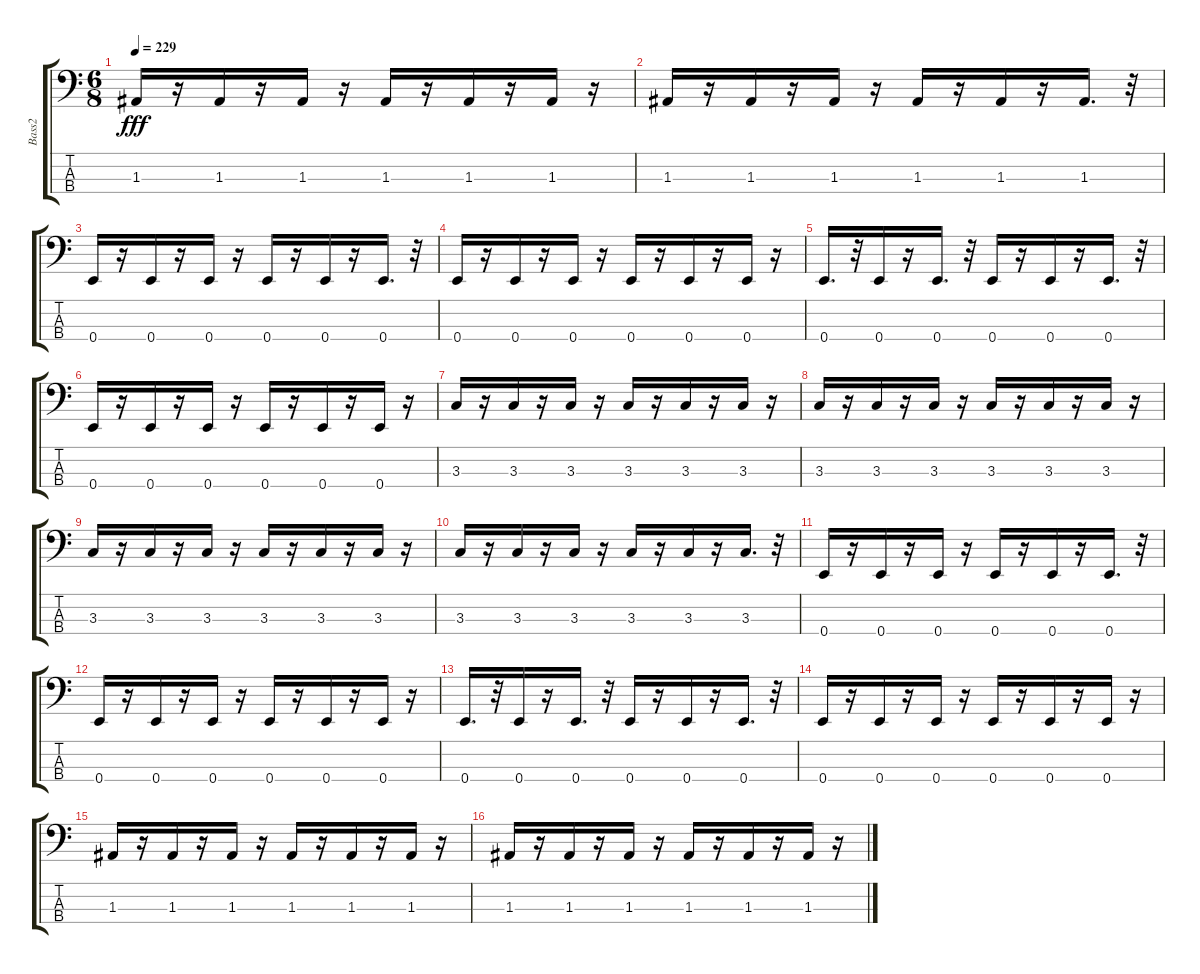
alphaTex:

\track ("Bass2" "Bass2") {instrument electricbassfinger}
\staff {score tabs}
\tuning (G2 D2 A1 E1) {hide}
\ts (6 8)
\tempo 229
\clef f4
\ks c
1.3.16{dy fff} r.16 1.3.16 r.16 1.3.16 r.16 1.3.16 r.16 1.3.16 r.16 1.3.16 r.16 |
1.3.16 r.16 1.3.16 r.16 1.3.16 r.16 1.3.16 r.16 1.3.16 r.16 1.3.16{d} r.32 |
0.4.16 r.16 0.4.16 r.16 0.4.16 r.16 0.4.16 r.16 0.4.16 r.16 0.4.16{d} r.32 |
0.4.16 r.16 0.4.16 r.16 0.4.16 r.16 0.4.16 r.16 0.4.16 r.16 0.4.16 r.16 |
0.4.16{d} r.32 0.4.16 r.16 0.4.16{d} r.32 0.4.16 r.16 0.4.16 r.16 0.4.16{d} r.32 |
0.4.16 r.16 0.4.16 r.16 0.4.16 r.16 0.4.16 r.16 0.4.16 r.16 0.4.16 r.16 |
3.3.16 r.16 3.3.16 r.16 3.3.16 r.16 3.3.16 r.16 3.3.16 r.16 3.3.16 r.16 |
3.3.16 r.16 3.3.16 r.16 3.3.16 r.16 3.3.16 r.16 3.3.16 r.16 3.3.16 r.16 |
3.3.16 r.16 3.3.16 r.16 3.3.16 r.16 3.3.16 r.16 3.3.16 r.16 3.3.16 r.16 |
3.3.16 r.16 3.3.16 r.16 3.3.16 r.16 3.3.16 r.16 3.3.16 r.16 3.3.16{d} r.32 |
0.4.16 r.16 0.4.16 r.16 0.4.16 r.16 0.4.16 r.16 0.4.16 r.16 0.4.16{d} r.32 |
0.4.16 r.16 0.4.16 r.16 0.4.16 r.16 0.4.16 r.16 0.4.16 r.16 0.4.16 r.16 |
0.4.16{d} r.32 0.4.16 r.16 0.4.16{d} r.32 0.4.16 r.16 0.4.16 r.16 0.4.16{d} r.32 |
0.4.16 r.16 0.4.16 r.16 0.4.16 r.16 0.4.16 r.16 0.4.16 r.16 0.4.16 r.16 |
1.3.16 r.16 1.3.16 r.16 1.3.16 r.16 1.3.16 r.16 1.3.16 r.16 1.3.16 r.16 |
1.3.16 r.16 1.3.16 r.16 1.3.16 r.16 1.3.16 r.16 1.3.16 r.16 1.3.16 r.16
